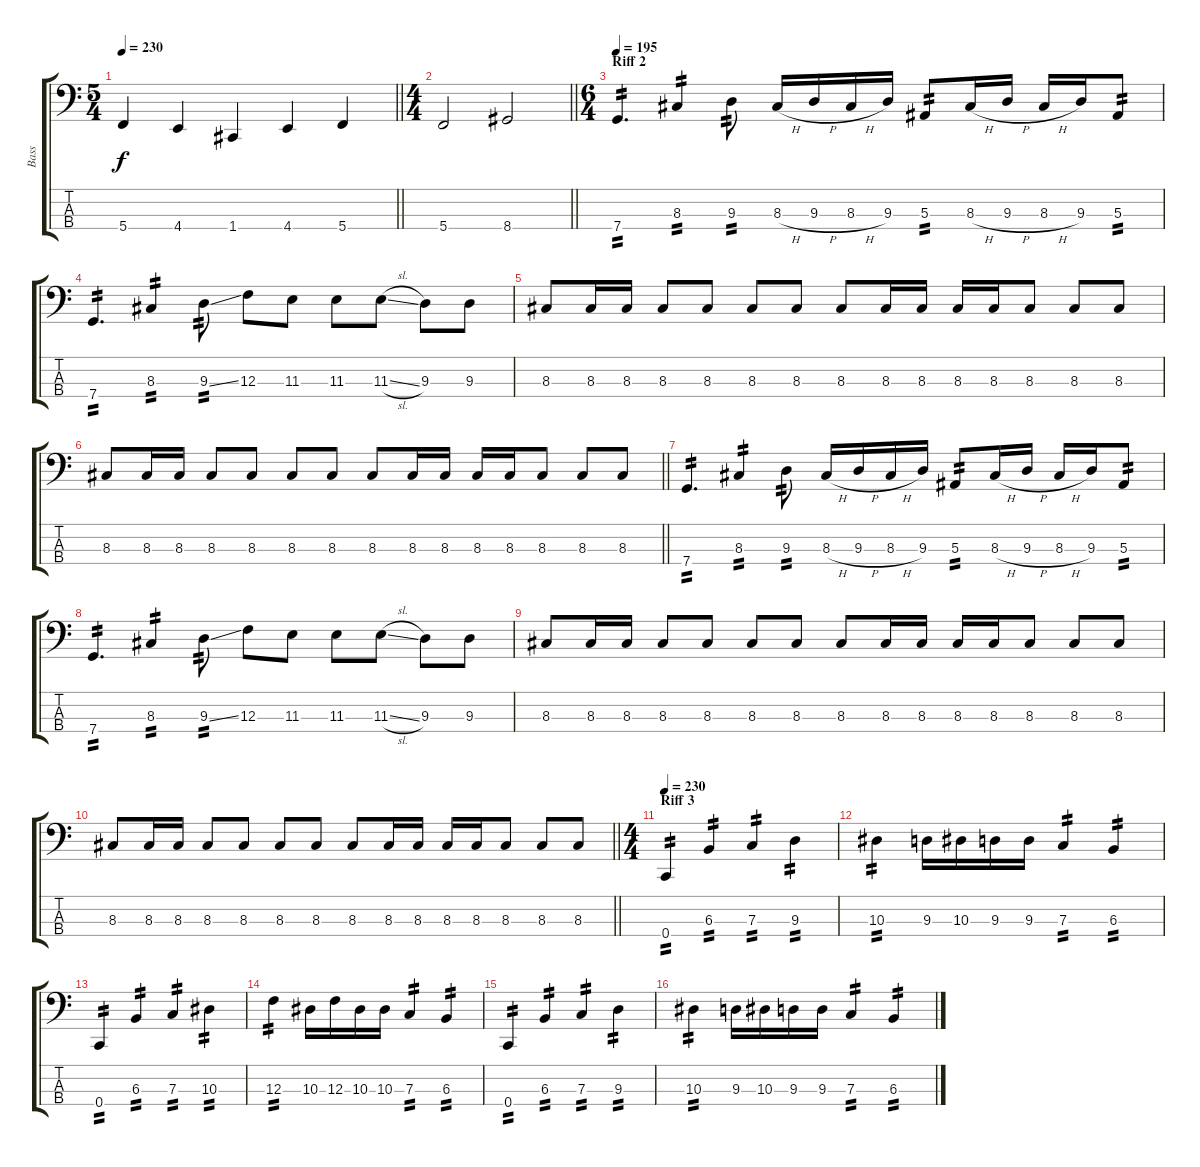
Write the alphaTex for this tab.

\track ("Bass" "Bass") {instrument electricbasspick}
\staff {score tabs}
\tuning (Eb2 Bb1 F1 C1) {hide}
\ts (5 4)
\tempo 230
\clef f4
\barLineRight lightlight
\ks c
5.4.4{dy f} 4.4.4 1.4.4 4.4.4 5.4.4 |
\ts (4 4)
\section ("" "")
\barLineRight lightlight
5.4.2 8.4.2 |
\ts (6 4)
\section ("" "Riff 2")
\tempo 195
7.4.4{d tp 2} 8.3.4{tp 2} 9.3.8{tp 2} 8.3{h}.16 9.3{h}.16 8.3{h}.16 9.3.16 5.3.8{tp 2} 8.3{h}.16 9.3{h}.16 8.3{h}.16 9.3.16 5.3.8{tp 2} |
7.4.4{d tp 2} 8.3.4{tp 2} 9.3{ss}.8{tp 2} 12.3.8 11.3.8 11.3.8 11.3{sl}.8 9.3.8 9.3.8 |
8.3.8 8.3.16 8.3.16 8.3.8 8.3.8 8.3.8 8.3.8 8.3.8 8.3.16 8.3.16 8.3.16 8.3.16 8.3.8 8.3.8 8.3.8 |
\barLineRight lightlight
8.3.8 8.3.16 8.3.16 8.3.8 8.3.8 8.3.8 8.3.8 8.3.8 8.3.16 8.3.16 8.3.16 8.3.16 8.3.8 8.3.8 8.3.8 |
7.4.4{d tp 2} 8.3.4{tp 2} 9.3.8{tp 2} 8.3{h}.16 9.3{h}.16 8.3{h}.16 9.3.16 5.3.8{tp 2} 8.3{h}.16 9.3{h}.16 8.3{h}.16 9.3.16 5.3.8{tp 2} |
7.4.4{d tp 2} 8.3.4{tp 2} 9.3{ss}.8{tp 2} 12.3.8 11.3.8 11.3.8 11.3{sl}.8 9.3.8 9.3.8 |
8.3.8 8.3.16 8.3.16 8.3.8 8.3.8 8.3.8 8.3.8 8.3.8 8.3.16 8.3.16 8.3.16 8.3.16 8.3.8 8.3.8 8.3.8 |
\barLineRight lightlight
8.3.8 8.3.16 8.3.16 8.3.8 8.3.8 8.3.8 8.3.8 8.3.8 8.3.16 8.3.16 8.3.16 8.3.16 8.3.8 8.3.8 8.3.8 |
\ts (4 4)
\section ("" "Riff 3")
\tempo 230
0.4.4{tp 2} 6.3.4{tp 2} 7.3.4{tp 2} 9.3.4{tp 2} |
10.3.4{tp 2} 9.3.16 10.3.16 9.3.16 9.3.16 7.3.4{tp 2} 6.3.4{tp 2} |
0.4.4{tp 2} 6.3.4{tp 2} 7.3.4{tp 2} 10.3.4{tp 2} |
12.3.4{tp 2} 10.3.16 12.3.16 10.3.16 10.3.16 7.3.4{tp 2} 6.3.4{tp 2} |
0.4.4{tp 2} 6.3.4{tp 2} 7.3.4{tp 2} 9.3.4{tp 2} |
10.3.4{tp 2} 9.3.16 10.3.16 9.3.16 9.3.16 7.3.4{tp 2} 6.3.4{tp 2}
